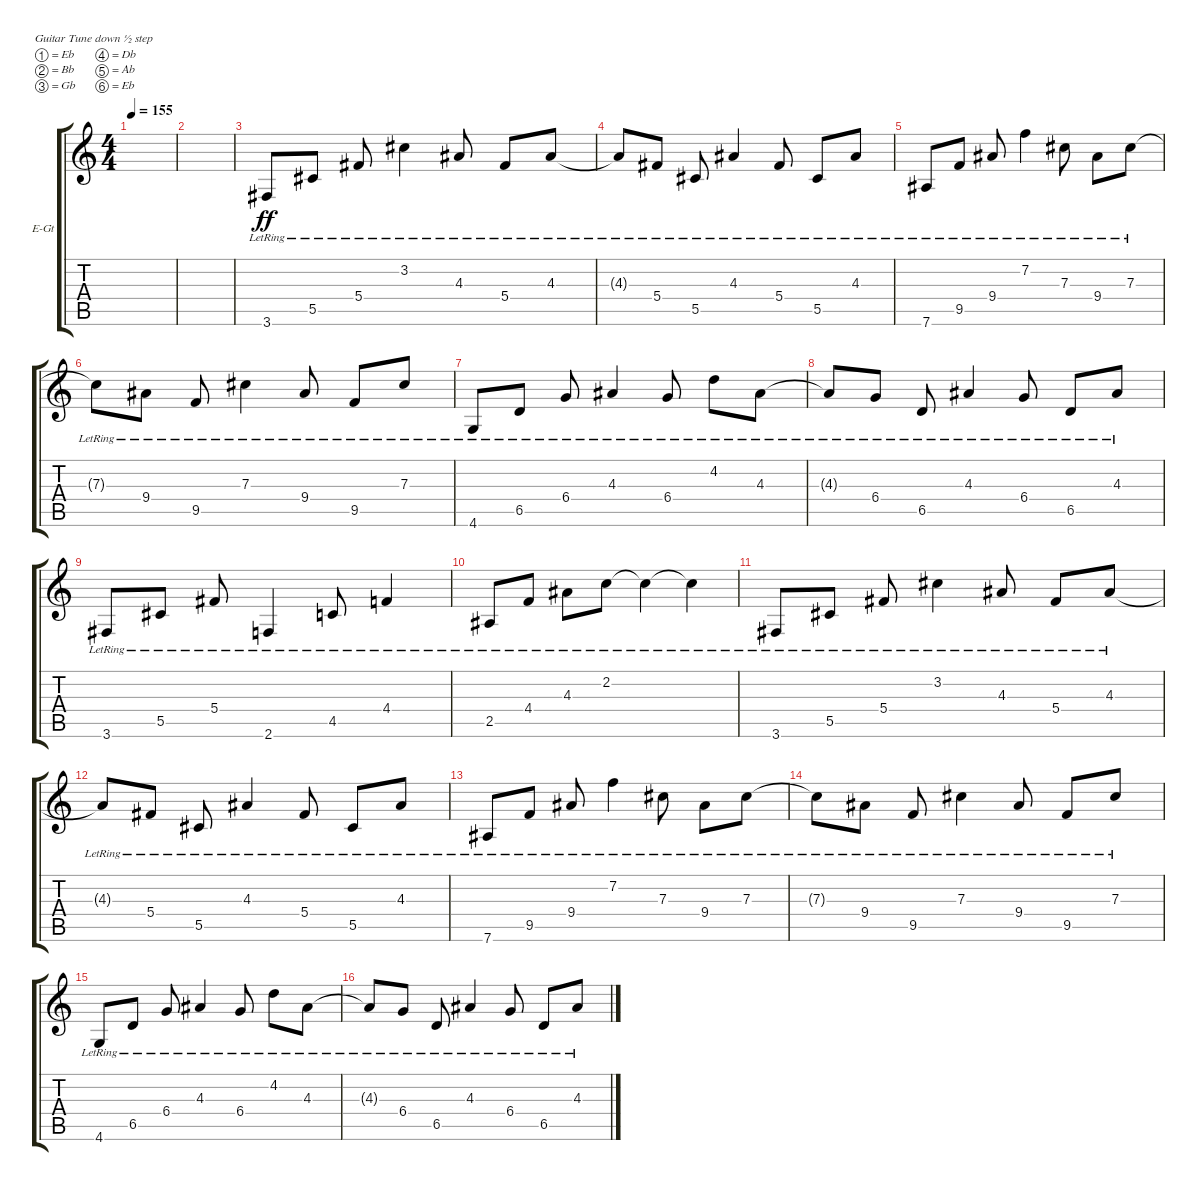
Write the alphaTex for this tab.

\defaultSystemsLayout 4
\bracketExtendMode groupsimilarinstruments
\firstSystemTrackNameOrientation horizontal
\otherSystemsTrackNameOrientation horizontal
\track ("Electric Guitar" "E-Gt") {instrument electricguitarclean}
\staff {score tabs}
\tuning (Eb4 Bb3 Gb3 Db3 Ab2 Eb2)
\ts (4 4)
\tempo 155
\clef g2
\scale
0.333333
\ks c
|
\scale
0.333333 |
\scale
0.333333 3.6{lr}.8{dy ff} 5.5{lr}.8 5.4{lr}.8 3.2{lr}.4 4.3{lr}.8 5.4{lr}.8 4.3{lr}.8 |
\scale
0.333333 4.3{lr t}.8 5.4{lr}.8 5.5{lr}.8 4.3{lr}.4 5.4{lr}.8 5.5{lr}.8 4.3{lr}.8 |
\scale
0.333333 7.6{lr}.8 9.5{lr}.8 9.4{lr}.8 7.2{lr}.4 7.3{lr}.8 9.4{lr}.8 7.3{lr}.8 |
\scale
0.333333 7.3{lr t}.8 9.4{lr}.8 9.5{lr}.8 7.3{lr}.4 9.4{lr}.8 9.5{lr}.8 7.3{lr}.8 |
\scale
0.333333 4.6{lr}.8 6.5{lr}.8 6.4{lr}.8 4.3{lr}.4 6.4{lr}.8 4.2{lr}.8 4.3{lr}.8 |
\scale
0.333333 4.3{lr t}.8 6.4{lr}.8 6.5{lr}.8 4.3{lr}.4 6.4{lr}.8 6.5{lr}.8 4.3{lr}.8 |
\scale
0.333333 3.6{lr}.8 5.5{lr}.8 5.4{lr}.8 2.6{lr}.4 4.5{lr}.8 4.4{lr}.4 |
\scale
0.333333 2.5{lr}.8 4.4{lr}.8 4.3{lr}.8 2.2{lr}.8 2.2{lr t}.4 2.2{lr t}.4 |
\scale
0.333333 3.6{lr}.8 5.5{lr}.8 5.4{lr}.8 3.2{lr}.4 4.3{lr}.8 5.4{lr}.8 4.3{lr}.8 |
\scale
0.333333 4.3{lr t}.8 5.4{lr}.8 5.5{lr}.8 4.3{lr}.4 5.4{lr}.8 5.5{lr}.8 4.3{lr}.8 |
\scale
0.333333 7.6{lr}.8 9.5{lr}.8 9.4{lr}.8 7.2{lr}.4 7.3{lr}.8 9.4{lr}.8 7.3{lr}.8 |
\scale
0.333333 7.3{lr t}.8 9.4{lr}.8 9.5{lr}.8 7.3{lr}.4 9.4{lr}.8 9.5{lr}.8 7.3{lr}.8 |
\scale
0.333333 4.6{lr}.8 6.5{lr}.8 6.4{lr}.8 4.3{lr}.4 6.4{lr}.8 4.2{lr}.8 4.3{lr}.8 |
\scale
0.333333 4.3{lr t}.8 6.4{lr}.8 6.5{lr}.8 4.3{lr}.4 6.4{lr}.8 6.5{lr}.8 4.3{lr}.8
